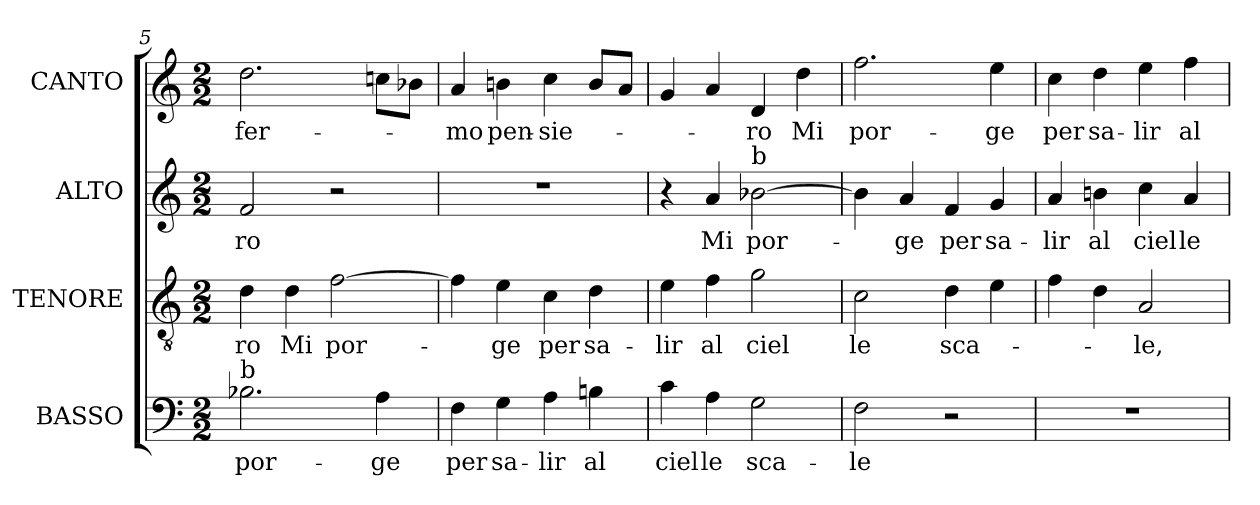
**kern	**text	**kern	**text	**kern	**text	**kern	**text
*part4	*part4	*part3	*part3	*part2	*part2	*part1	*part1
*staff4	*staff4	*staff3	*staff3	*staff2	*staff2	*staff1	*staff1
*I"BASSO	*	*I"TENORE	*	*I"ALTO	*	*I"CANTO	*
*	*	*I'T.	*	*	*	*	*
*clefF4	*	*clefGv2	*	*clefG2	*	*clefG2	*
*	*	*ITrd7c12	*	*	*	*	*
*k[]	*	*k[]	*	*k[]	*	*k[]	*
*C:	*	*C:	*	*C:	*	*C:	*
*M2/2	*	*M2/2	*	*M2/2	*	*M2/2	*
=5	=5	=5	=5	=5	=5	=5	=5
!	!LO:LY:b:color=#000000	!	!	!	!	!	!
!	!	!	!LO:LY:b:color=#000000	!	!	!	!
!	!	!	!	!	!LO:LY:b:color=#000000	!	!
!LO:TX:a:t=b	!	!	!	!	!	!	!
!	!	!	!	!	!	!	!LO:LY:b:color=#000000
2.B-i\	por-	4Di\	-ro	2fi/	-ro	2.ddi\	fer-
!	!	!	!LO:LY:b:color=#000000	!	!	!	!
.	.	4Di\	Mi	.	.	.	.
!	!	!	!LO:LY:b:color=#000000	!	!	!	!
.	.	[>2Fi\	por-	2r	.	.	.
!	!LO:LY:b:color=#000000	!	!	!	!	!	!
4Ai\	-ge	.	.	.	.	8ccni\L	.
.	.	.	.	.	.	8b-i\J	.
!!LO:LB:g=z
=6	=6	=6	=6	=6	=6	=6	=6
!	!LO:LY:b:color=#000000	!	!	!	!	!	!
!	!	!	!	!	!	!	!LO:LY:b:color=#000000
4Fi\	per	4Fi\]	.	1r	.	4ai/	-mo
!	!LO:LY:b:color=#000000	!	!	!	!	!	!
!	!	!	!LO:LY:b:color=#000000	!	!	!	!
!	!	!	!	!	!	!	!LO:LY:b:color=#000000
4Gi\	sa-	4Ei\	-ge	.	.	4bni\	pen-
!	!LO:LY:b:color=#000000	!	!	!	!	!	!
!	!	!	!LO:LY:b:color=#000000	!	!	!	!
!	!	!	!	!	!	!	!LO:LY:b:color=#000000
4Ai\	-lir	4Ci\	per	.	.	4cci\	-sie-
!	!LO:LY:b:color=#000000	!	!	!	!	!	!
!	!	!	!LO:LY:b:color=#000000	!	!	!	!
4Bni\	al	4Di\	sa-	.	.	8bi/L	.
.	.	.	.	.	.	8ai/J	.
=7	=7	=7	=7	=7	=7	=7	=7
!	!LO:LY:b:color=#000000	!	!	!	!	!	!
!	!	!	!LO:LY:b:color=#000000	!	!	!	!
4ci\	ciel	4Ei\	-lir	4r	.	4gi/	.
!	!LO:LY:b:color=#000000	!	!	!	!	!	!
!	!	!	!LO:LY:b:color=#000000	!	!	!	!
!	!	!	!	!	!LO:LY:b:color=#000000	!	!
4Ai\	le	4Fi\	al	4ai/	Mi	4ai/	.
!	!LO:LY:b:color=#000000	!	!	!	!	!	!
!	!	!	!LO:LY:b:color=#000000	!	!	!	!
!	!	!	!	!	!LO:LY:b:color=#000000	!	!
!	!	!	!	!LO:TX:a:t=b	!	!	!
!	!	!	!	!	!	!	!LO:LY:b:color=#000000
2Gi\	sca-	2Gi\	ciel	[>2b-i\	por-	4di/	-ro
!	!	!	!	!	!	!	!LO:LY:b:color=#000000
.	.	.	.	.	.	4ddi\	Mi
=8	=8	=8	=8	=8	=8	=8	=8
!	!LO:LY:b:color=#000000	!	!	!	!	!	!
!	!	!	!LO:LY:b:color=#000000	!	!	!	!
!	!	!	!	!	!	!	!LO:LY:b:color=#000000
2Fi\	-le	2Ci\	le	4b-i\]	.	2.ffi\	por-
!	!	!	!	!	!LO:LY:b:color=#000000	!	!
.	.	.	.	4ai/	-ge	.	.
!	!	!	!LO:LY:b:color=#000000	!	!	!	!
!	!	!	!	!	!LO:LY:b:color=#000000	!	!
2r	.	4Di\	sca-	4fi/	per	.	.
!	!	!	!	!	!LO:LY:b:color=#000000	!	!
!	!	!	!	!	!	!	!LO:LY:b:color=#000000
.	.	4Ei\	.	4gi/	sa-	4eei\	-ge
=9	=9	=9	=9	=9	=9	=9	=9
!	!	!	!	!	!LO:LY:b:color=#000000	!	!
!	!	!	!	!	!	!	!LO:LY:b:color=#000000
1r	.	4Fi\	.	4ai/	-lir	4cci\	per
!	!	!	!	!	!LO:LY:b:color=#000000	!	!
!	!	!	!	!	!	!	!LO:LY:b:color=#000000
.	.	4Di\	.	4bni\	al	4ddi\	sa-
!	!	!	!LO:LY:b:color=#000000	!	!	!	!
!	!	!	!	!	!LO:LY:b:color=#000000	!	!
!	!	!	!	!	!	!	!LO:LY:b:color=#000000
.	.	2AAi/	-le,	4cci\	ciel	4eei\	-lir
!	!	!	!	!	!LO:LY:b:color=#000000	!	!
!	!	!	!	!	!	!	!LO:LY:b:color=#000000
.	.	.	.	4ai/	le	4ffi\	al
=	=	=	=	=	=	=	=
*-	*-	*-	*-	*-	*-	*-	*-
